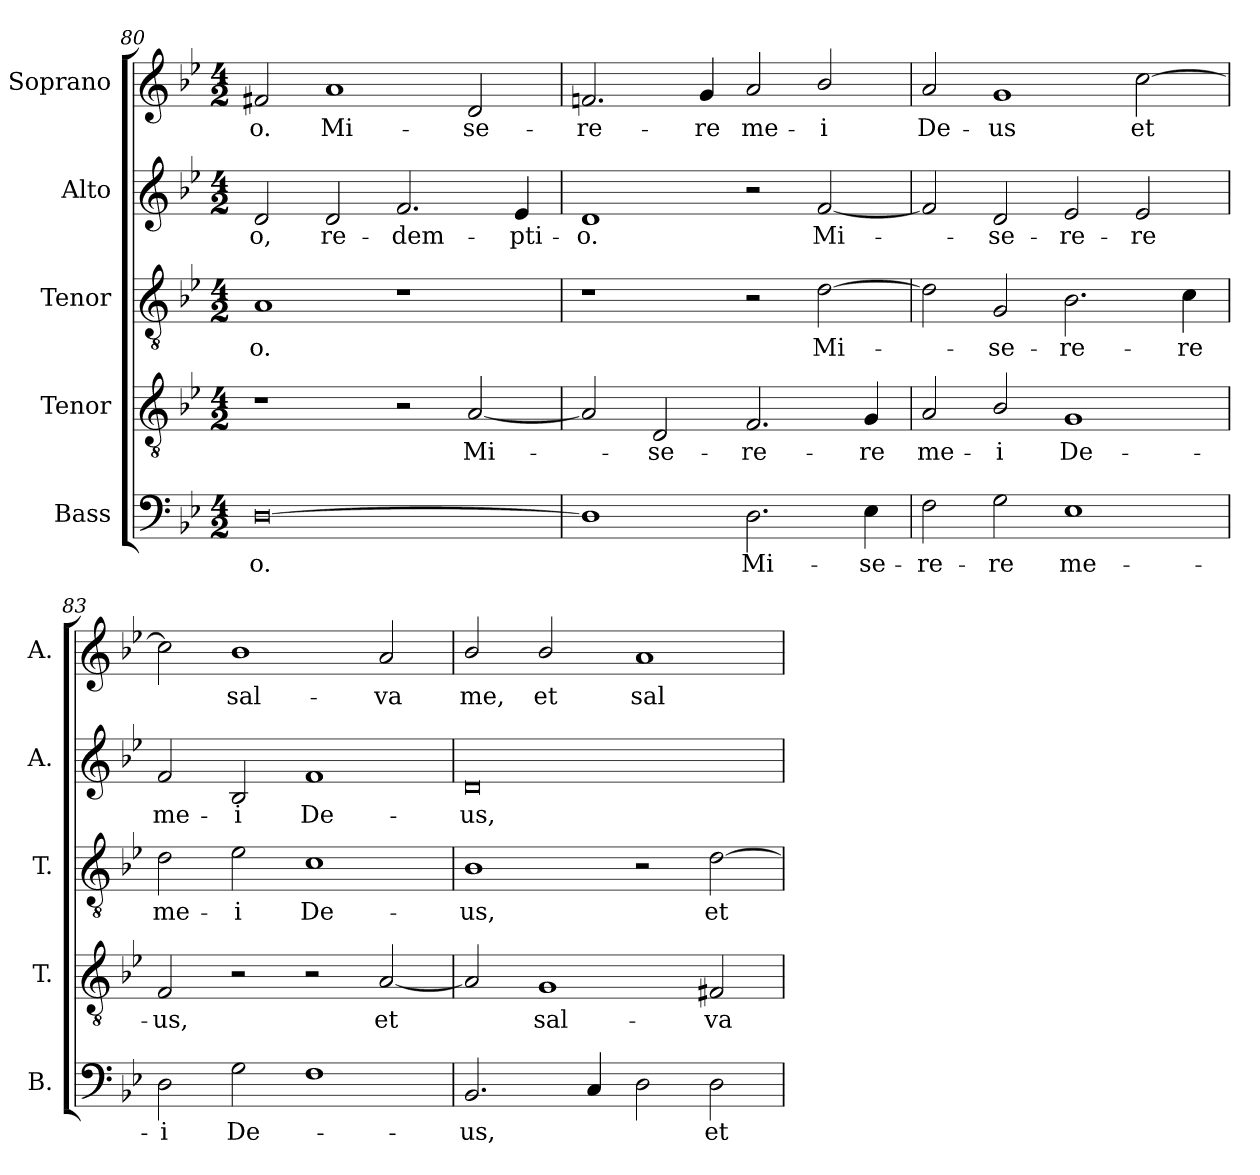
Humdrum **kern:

**kern	**text	**kern	**text	**kern	**text	**kern	**text	**kern	**text
*part5	*part5	*part4	*part4	*part3	*part3	*part2	*part2	*part1	*part1
*staff5	*staff5	*staff4	*staff4	*staff3	*staff3	*staff2	*staff2	*staff1	*staff1
*I"Bass	*	*I"Tenor	*	*I"Tenor	*	*I"Alto	*	*I"Soprano	*
*I'B.	*	*I'T.	*	*I'T.	*	*I'A.	*	*I'A.	*
!!LO:LB:g=z
*clefF4	*	*clefGv2	*	*clefGv2	*	*clefG2	*	*clefG2	*
*	*	*ITrd7c12	*	*ITrd7c12	*	*	*	*	*
*k[b-e-]	*	*k[b-e-]	*	*k[b-e-]	*	*k[b-e-]	*	*k[b-e-]	*
*B-:	*	*B-:	*	*B-:	*	*B-:	*	*B-:	*
*M4/2	*	*M4/2	*	*M4/2	*	*M4/2	*	*M4/2	*
=80	=80	=80	=80	=80	=80	=80	=80	=80	=80
!	!LO:LY:b:color=#000000	!	!	!	!	!	!	!	!
!	!	!	!	!	!LO:LY:b:color=#000000	!	!	!	!
!	!	!	!	!	!	!	!LO:LY:b:color=#000000	!	!
!	!	!	!	!	!	!	!	!	!LO:LY:b:color=#000000
[0Di	-o.	1r	.	1AAi	-o.	2di/	-o,	2f#Xi/	-o.
!	!	!	!	!	!	!	!LO:LY:b:color=#000000	!	!
!	!	!	!	!	!	!	!	!	!LO:LY:b:color=#000000
.	.	.	.	.	.	2di/	re-	1ai	Mi-
!	!	!	!	!	!	!	!LO:LY:b:color=#000000	!	!
.	.	2r	.	1r	.	2.fi/	-dem-	.	.
!	!	!	!LO:LY:b:color=#000000	!	!	!	!	!	!
!	!	!	!	!	!	!	!	!	!LO:LY:b:color=#000000
.	.	[2AAi/	Mi-	.	.	.	.	2di/	-se-
!	!	!	!	!	!	!	!LO:LY:b:color=#000000	!	!
.	.	.	.	.	.	4e-i/	-pti-	.	.
=81	=81	=81	=81	=81	=81	=81	=81	=81	=81
!	!	!	!	!	!	!	!LO:LY:b:color=#000000	!	!
!	!	!	!	!	!	!	!	!	!LO:LY:b:color=#000000
1Di]	.	2AAi/]	.	1r	.	1di	-o.	2.fni/	-re-
!	!	!	!LO:LY:b:color=#000000	!	!	!	!	!	!
.	.	2DDi/	-se-	.	.	.	.	.	.
!	!	!	!	!	!	!	!	!	!LO:LY:b:color=#000000
.	.	.	.	.	.	.	.	4gi/	-re
!	!LO:LY:b:color=#000000	!	!	!	!	!	!	!	!
!	!	!	!LO:LY:b:color=#000000	!	!	!	!	!	!
!	!	!	!	!	!	!	!	!	!LO:LY:b:color=#000000
2.Di\	Mi-	2.FFi/	-re-	2r	.	2r	.	2ai/	me-
!	!	!	!	!	!LO:LY:b:color=#000000	!	!	!	!
!	!	!	!	!	!	!	!LO:LY:b:color=#000000	!	!
!	!	!	!	!	!	!	!	!	!LO:LY:b:color=#000000
.	.	.	.	[2Di\	Mi-	[2fi/	Mi-	2b-i/	-i
!	!LO:LY:b:color=#000000	!	!	!	!	!	!	!	!
!	!	!	!LO:LY:b:color=#000000	!	!	!	!	!	!
4E-i\	-se-	4GGi/	-re	.	.	.	.	.	.
=82	=82	=82	=82	=82	=82	=82	=82	=82	=82
!	!LO:LY:b:color=#000000	!	!	!	!	!	!	!	!
!	!	!	!LO:LY:b:color=#000000	!	!	!	!	!	!
!	!	!	!	!	!	!	!	!	!LO:LY:b:color=#000000
2Fi\	-re-	2AAi/	me-	2Di\]	.	2fi/]	.	2ai/	De-
!	!LO:LY:b:color=#000000	!	!	!	!	!	!	!	!
!	!	!	!LO:LY:b:color=#000000	!	!	!	!	!	!
!	!	!	!	!	!LO:LY:b:color=#000000	!	!	!	!
!	!	!	!	!	!	!	!LO:LY:b:color=#000000	!	!
!	!	!	!	!	!	!	!	!	!LO:LY:b:color=#000000
2Gi\	-re	2BB-i/	-i	2GGi/	-se-	2di/	-se-	1gi	-us
!	!LO:LY:b:color=#000000	!	!	!	!	!	!	!	!
!	!	!	!LO:LY:b:color=#000000	!	!	!	!	!	!
!	!	!	!	!	!LO:LY:b:color=#000000	!	!	!	!
!	!	!	!	!	!	!	!LO:LY:b:color=#000000	!	!
1E-i	me-	1GGi	De-	2.BB-i\	-re-	2e-i/	-re-	.	.
!	!	!	!	!	!	!	!LO:LY:b:color=#000000	!	!
!	!	!	!	!	!	!	!	!	!LO:LY:b:color=#000000
.	.	.	.	.	.	2e-i/	-re	[2cci\	et
!	!	!	!	!	!LO:LY:b:color=#000000	!	!	!	!
.	.	.	.	4Ci\	-re	.	.	.	.
=83	=83	=83	=83	=83	=83	=83	=83	=83	=83
!	!LO:LY:b:color=#000000	!	!	!	!	!	!	!	!
!	!	!	!LO:LY:b:color=#000000	!	!	!	!	!	!
!	!	!	!	!	!LO:LY:b:color=#000000	!	!	!	!
!	!	!	!	!	!	!	!LO:LY:b:color=#000000	!	!
2Di\	-i	2FFi/	-us,	2Di\	me-	2fi/	me-	2cci\]	.
!	!LO:LY:b:color=#000000	!	!	!	!	!	!	!	!
!	!	!	!	!	!LO:LY:b:color=#000000	!	!	!	!
!	!	!	!	!	!	!	!LO:LY:b:color=#000000	!	!
!	!	!	!	!	!	!	!	!	!LO:LY:b:color=#000000
2Gi\	De-	2r	.	2E-i\	-i	2B-i/	-i	1b-i	sal-
!	!	!	!	!	!LO:LY:b:color=#000000	!	!	!	!
!	!	!	!	!	!	!	!LO:LY:b:color=#000000	!	!
1Fi	.	2r	.	1Ci	De-	1fi	De-	.	.
!	!	!	!LO:LY:b:color=#000000	!	!	!	!	!	!
!	!	!	!	!	!	!	!	!	!LO:LY:b:color=#000000
.	.	[2AAi/	et	.	.	.	.	2ai/	-va
=84	=84	=84	=84	=84	=84	=84	=84	=84	=84
!	!LO:LY:b:color=#000000	!	!	!	!	!	!	!	!
!	!	!	!	!	!LO:LY:b:color=#000000	!	!	!	!
!	!	!	!	!	!	!	!LO:LY:b:color=#000000	!	!
!	!	!	!	!	!	!	!	!	!LO:LY:b:color=#000000
2.BB-i/	-us,	2AAi/]	.	1BB-i	-us,	0di	-us,	2b-i/	me,
!	!	!	!LO:LY:b:color=#000000	!	!	!	!	!	!
!	!	!	!	!	!	!	!	!	!LO:LY:b:color=#000000
.	.	1GGi	sal-	.	.	.	.	2b-i/	et
4Ci/	.	.	.	.	.	.	.	.	.
!	!	!	!	!	!	!	!	!	!LO:LY:b:color=#000000
2Di\	.	.	.	2r	.	.	.	1ai	sal-
!	!LO:LY:b:color=#000000	!	!	!	!	!	!	!	!
!	!	!	!LO:LY:b:color=#000000	!	!	!	!	!	!
!	!	!	!	!	!LO:LY:b:color=#000000	!	!	!	!
2Di\	et	2FF#Xi/	-va	[2Di\	et	.	.	.	.
=	=	=	=	=	=	=	=	=	=
*-	*-	*-	*-	*-	*-	*-	*-	*-	*-
